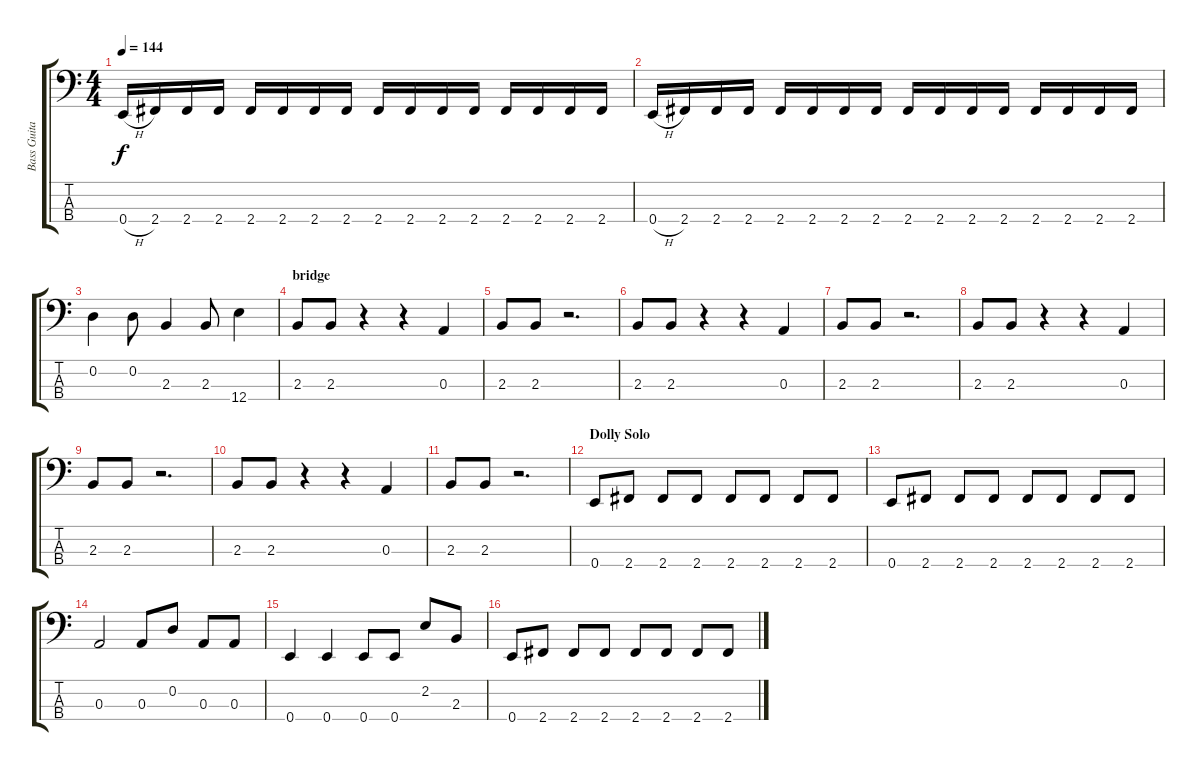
\track ("Bass Guitar" "Bass Guita") {instrument electricbasspick}
\staff {score tabs}
\tuning (G2 D2 A1 E1) {hide}
\ts (4 4)
\tempo 144
\clef f4
\ks c
0.4{h}.16{dy f} 2.4.16 2.4.16 2.4.16 2.4.16 2.4.16 2.4.16 2.4.16 2.4.16 2.4.16 2.4.16 2.4.16 2.4.16 2.4.16 2.4.16 2.4.16 |
0.4{h}.16 2.4.16 2.4.16 2.4.16 2.4.16 2.4.16 2.4.16 2.4.16 2.4.16 2.4.16 2.4.16 2.4.16 2.4.16 2.4.16 2.4.16 2.4.16 |
0.2.4 0.2.8 2.3.4 2.3.8 12.4.4 |
\section ("" "bridge")
2.3.8 2.3.8 r.4 r.4 0.3.4 |
2.3.8 2.3.8 r.2{d} |
2.3.8 2.3.8 r.4 r.4 0.3.4 |
2.3.8 2.3.8 r.2{d} |
2.3.8 2.3.8 r.4 r.4 0.3.4 |
2.3.8 2.3.8 r.2{d} |
2.3.8 2.3.8 r.4 r.4 0.3.4 |
2.3.8 2.3.8 r.2{d} |
\section ("" "Dolly Solo")
0.4.8 2.4.8 2.4.8 2.4.8 2.4.8 2.4.8 2.4.8 2.4.8 |
0.4.8 2.4.8 2.4.8 2.4.8 2.4.8 2.4.8 2.4.8 2.4.8 |
0.3.2 0.3.8 0.2.8 0.3.8 0.3.8 |
0.4.4 0.4.4 0.4.8 0.4.8 2.2.8 2.3.8 |
0.4.8 2.4.8 2.4.8 2.4.8 2.4.8 2.4.8 2.4.8 2.4.8
